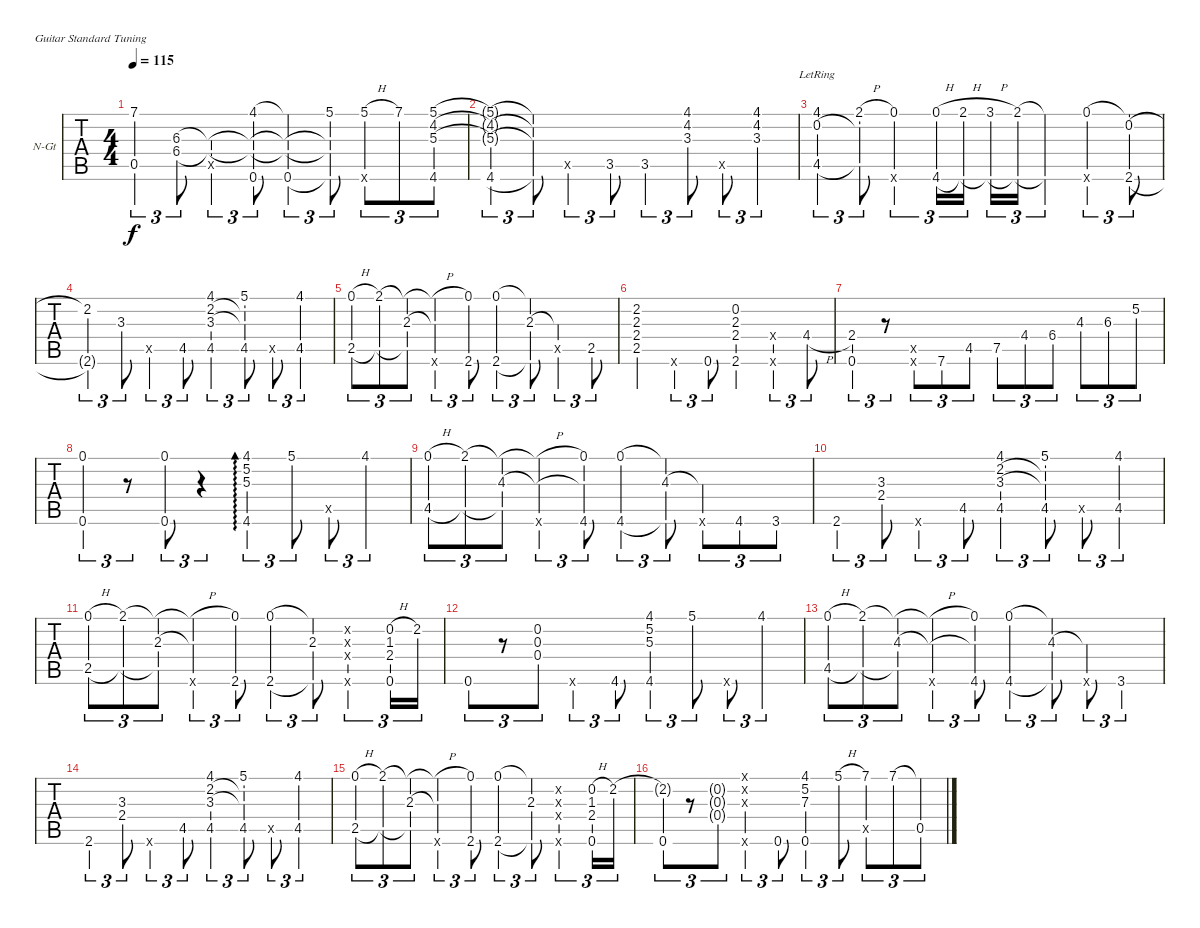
\defaultSystemsLayout 4
\bracketExtendMode groupsimilarinstruments
\firstSystemTrackNameOrientation horizontal
\otherSystemsTrackNameOrientation horizontal
\track ("Nylon Guitar" "N-Gt") {instrument acousticguitarnylon}
\staff {tabs}
\tuning (E4 B3 G3 D3 A2 E2)
\ts (4 4)
\tempo 115
\clef g2
\ks c
(7.1{t} 0.5{rf 1}).4{tu (3 2) dy f} (6.3{lf 4 rf 3} 6.4{lf 3 rf 2}).8{tu (3 2)} (6.3{t} 0.5{x} 6.4{t}).4{tu (3 2)} (4.1{lf 2} 0.6 6.3{t} 6.4{t}).8{tu (3 2)} (0.6 4.1{t} 6.3{t} 6.4{t}).4{tu (3 2)} (5.1{lf 2} 0.6{t} 6.3{t} 6.4{t}).8{tu (3 2)} (5.1{h lf 2} 0.6{x}).8{tu (3 2)} 7.1{lf 5}.8{tu (3 2)} (5.1{lf 5} 5.3{lf 4} 4.2{lf 3} 4.6{lf 2}).8{tu (3 2)} |
(4.6{lf 2} 5.1{t} 5.3{t} 4.2{t}).4{tu (3 2)} (4.6{t} 5.1{t} 5.3{t} 4.2{t}).8{tu (3 2)} 0.5{x}.4{tu (3 2)} 3.5{lf 3}.8{tu (3 2)} 3.5{lf 3}.4{tu (3 2)} (4.1{lf 5} 4.2{lf 4} 3.3{lf 2}).8{tu (3 2)} 0.5{x}.8{tu (3 2)} (4.1{lf 5} 4.2{lf 4} 3.3{lf 2}).4{tu (3 2)} |
(4.1{lf 5 rf 4} 4.5{lr lf 4 rf 1} 0.2{rf 3}).4{tu (3 2)} (2.1{h lf 2} 4.5{t} 0.2{t}).8{tu (3 2)} (0.1 0.6{x}).4{tu (3 2)} (0.1{h rf 4} 4.6{lf 4 rf 1}).16{tu (3 2)} (2.1{h lf 2} 4.6{t}).16{tu (3 2)} (3.1{h lf 3} 4.6{t}).16{tu (3 2)} (2.1{lf 2} 4.6{t}).16{tu (3 2)} (2.1{t} 4.6{t}).4{tu (3 2)} (0.1{rf 4} 0.6{x}).4{tu (3 2)} (0.2{h rf 3} 2.6{lf 2} 0.1{t}).8{tu (3 2)} |
(2.2{lf 3} 2.6{t}).4{tu (3 2)} 3.3{lf 4 rf 2}.8{tu (3 2)} 0.5{x}.4{tu (3 2)} 4.5{lf 4}.8{tu (3 2)} (3.3{lf 3} 4.5{lf 4} 2.2{lf 2} 4.1{lf 5}).4{tu (3 2)} (5.1{lf 5} 4.5{lf 4} 3.3{t} 2.2{t}).8{tu (3 2)} 0.5{x}.8{tu (3 2)} (4.1{lf 5} 4.5{lf 4}).4{tu (3 2)} |
(0.1{h} 2.5{lf 2}).8{tu (3 2)} (2.1{lf 4} 2.5{t}).8{tu (3 2)} (2.3{lf 3} 2.1{t} 2.5{t}).8{tu (3 2)} (0.6{x} 2.3{t} 2.1{h t}).4{tu (3 2)} (0.1 2.6{lf 2}).8{tu (3 2)} (2.6{lf 2} 0.1).4{tu (3 2)} (2.3{lf 3} 2.6{t} 0.1{t}).8{tu (3 2)} (0.5{x} 2.3{t}).4{tu (3 2)} 2.5{lf 2}.8{tu (3 2)} |
(2.2{lf 2} 2.3{lf 2} 2.4{lf 2} 2.5{lf 2}).4 0.6{x}.4{tu (3 2)} 0.6.8{tu (3 2)} (0.2 2.3{lf 5} 2.4{lf 4} 2.6{lf 3}).4 (0.6{x} 0.4{x}).4{tu (3 2)} 4.4{h lf 4 rf 2}.8{tu (3 2)} |
(0.6{rf 1} 2.4{lf 2}).4{tu (3 2)} r.8{tu (3 2)} (0.6{x} 0.5{x}).8{tu (3 2)} 7.6{lf 5 rf 1}.8{tu (3 2)} 4.5{lf 2 rf 2}.8{tu (3 2)} 7.5{lf 5 rf 1}.8{tu (3 2)} 4.4{lf 2 rf 2}.8{tu (3 2)} 6.4{lf 4 rf 1}.8{tu (3 2)} 4.3{lf 2 rf 2}.8{tu (3 2)} 6.3{lf 3 rf 1}.8{tu (3 2)} 5.2{lf 2 rf 2}.8{tu (3 2)} |
(0.1{rf 4} 0.6{rf 1}).4{tu (3 2)} r.8{tu (3 2)} (0.1{rf 4} 0.6{rf 1}).8{tu (3 2)} r.4{tu (3 2)} (4.1 4.6 5.2 5.3).4{tu (3 2) ad 0} 5.1.8{tu (3 2)} 0.5{x}.8{tu (3 2)} 4.1.4{tu (3 2)} |
(0.1{h} 4.5).8{tu (3 2)} (2.1 4.5{t}).8{tu (3 2)} (4.3 2.1{t} 4.5{t}).8{tu (3 2)} (0.6{x} 4.3{t} 2.1{h t}).4{tu (3 2)} (4.3{t} 4.6 0.1).8{tu (3 2)} (0.1 4.6).4{tu (3 2)} (4.3 0.1{t} 4.6{t}).8{tu (3 2)} (0.6{x} 4.3{t}).8{tu (3 2)} 4.6.8{tu (3 2)} 3.6.8{tu (3 2)} |
2.6.4{tu (3 2)} (3.3 2.4).8{tu (3 2)} 0.6{x}.4{tu (3 2)} 4.5.8{tu (3 2)} (3.3 4.5 2.2 4.1).4{tu (3 2)} (5.1 3.3{t} 4.5 2.2{t}).8{tu (3 2)} 0.5{x}.8{tu (3 2)} (4.1 4.5).4{tu (3 2)} |
(0.1{h} 2.5).8{tu (3 2)} (2.1 2.5{t}).8{tu (3 2)} (2.3 2.1{t} 2.5{t}).8{tu (3 2)} (0.6{x} 2.3{t} 2.1{h t}).4{tu (3 2)} (0.1 2.6).8{tu (3 2)} (2.6 0.1).4{tu (3 2)} (2.3 2.6{t} 0.1{t}).8{tu (3 2)} (0.6{x} 0.2{x} 0.3{x} 0.4{x}).4{tu (3 2)} (1.3 2.4 0.6 0.2{h}).16{tu (3 2)} 2.2.16{tu (3 2)} |
0.6.8{tu (3 2)} r.8{tu (3 2)} (0.2 0.3 0.4).8{tu (3 2)} 0.6{x}.4{tu (3 2)} 4.6.8{tu (3 2)} (4.1 4.6 5.2 5.3).4{tu (3 2)} 5.1.8{tu (3 2)} 0.6{x}.8{tu (3 2)} 4.1.4{tu (3 2)} |
(0.1{h} 4.5).8{tu (3 2)} (2.1 4.5{t}).8{tu (3 2)} (4.3 2.1{t} 4.5{t}).8{tu (3 2)} (0.6{x} 4.3{t} 2.1{h t}).4{tu (3 2)} (4.3{t} 4.6 0.1).8{tu (3 2)} (0.1 4.6).4{tu (3 2)} (4.3 0.1{t} 4.6{t}).8{tu (3 2)} (0.6{x} 4.3{t}).8{tu (3 2)} 3.6.4{tu (3 2)} |
2.6.4{tu (3 2)} (3.3 2.4).8{tu (3 2)} 0.6{x}.4{tu (3 2)} 4.5.8{tu (3 2)} (3.3 4.5 2.2 4.1).4{tu (3 2)} (5.1 4.5 3.3{t} 2.2{t}).8{tu (3 2)} 0.5{x}.8{tu (3 2)} (4.1 4.5).4{tu (3 2)} |
(0.1{h} 2.5).8{tu (3 2)} (2.1 2.5{t}).8{tu (3 2)} (2.3 2.1{t} 2.5{t}).8{tu (3 2)} (0.6{x} 2.3{t} 2.1{h t}).4{tu (3 2)} (0.1 2.6).8{tu (3 2)} (2.6 0.1).4{tu (3 2)} (2.3 2.6{t} 0.1{t}).8{tu (3 2)} (0.6{x} 0.2{x} 0.3{x} 0.4{x}).4{tu (3 2)} (1.3 2.4 0.6 0.2{h}).16{tu (3 2)} 2.2.16{tu (3 2)} |
(0.6 2.2{t}).8{tu (3 2)} r.8{tu (3 2)} (0.2{g} 0.3{g} 0.4{g}).8{tu (3 2)} (0.6{x} 0.1{x} 0.2{x} 0.3{x}).4{tu (3 2)} 0.6.8{tu (3 2)} (0.6 4.1 5.2 7.3).4{tu (3 2)} 5.1{h}.8{tu (3 2)} (7.1 0.5{x}).8{tu (3 2)} 7.1.8{tu (3 2)} (0.5 7.1{t}).8{tu (3 2)}
